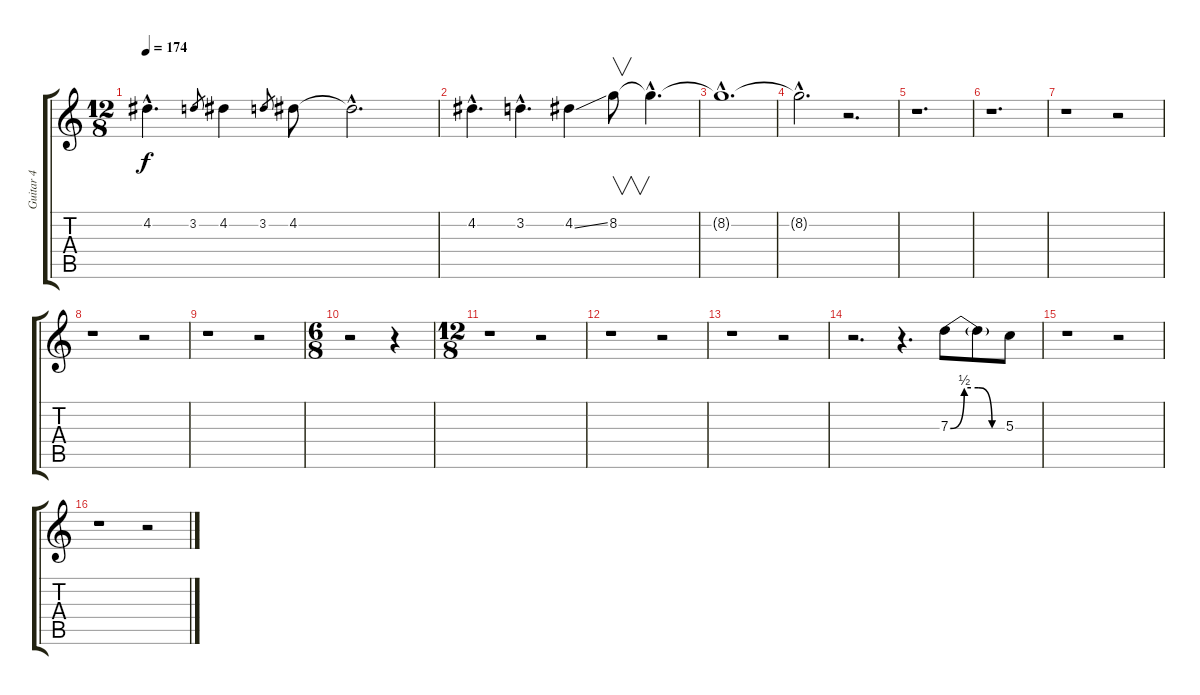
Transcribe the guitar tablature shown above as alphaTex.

\track ("Guitar 4" "Guitar 4") {instrument distortionguitar}
\staff {score tabs}
\tuning (E4 B3 G3 D3 A2 E2) {hide}
\ts (12 8)
\tempo 174
\clef g2
\ks c
4.2{hac t}.4{d dy f} 3.2.8{gr} 4.2.4 3.2.8{gr} 4.2.8 4.2{hac t}.2{d} |
4.2{hac}.4{d} 3.2{hac}.4{d} 4.2{ss}.4 8.2.8{v} 8.2{hac t}.4{d} |
8.2{hac t}.1{d} |
8.2{hac t}.2{d} r.2{d} |
r.1{d} |
r.1{d} |
r.1 r.2 |
r.1 r.2 |
r.1 r.2 |
\ts (6 8)
r.2 r.4 |
\ts (12 8)
r.1 r.2 |
r.1 r.2 |
r.1 r.2 |
r.2{d} r.4{d} 7.3{be (custom 0 0 15 2 30 2 45 0 60 0)}.8 7.3{t}.8 5.3.8 |
r.1 r.2 |
r.1 r.2
